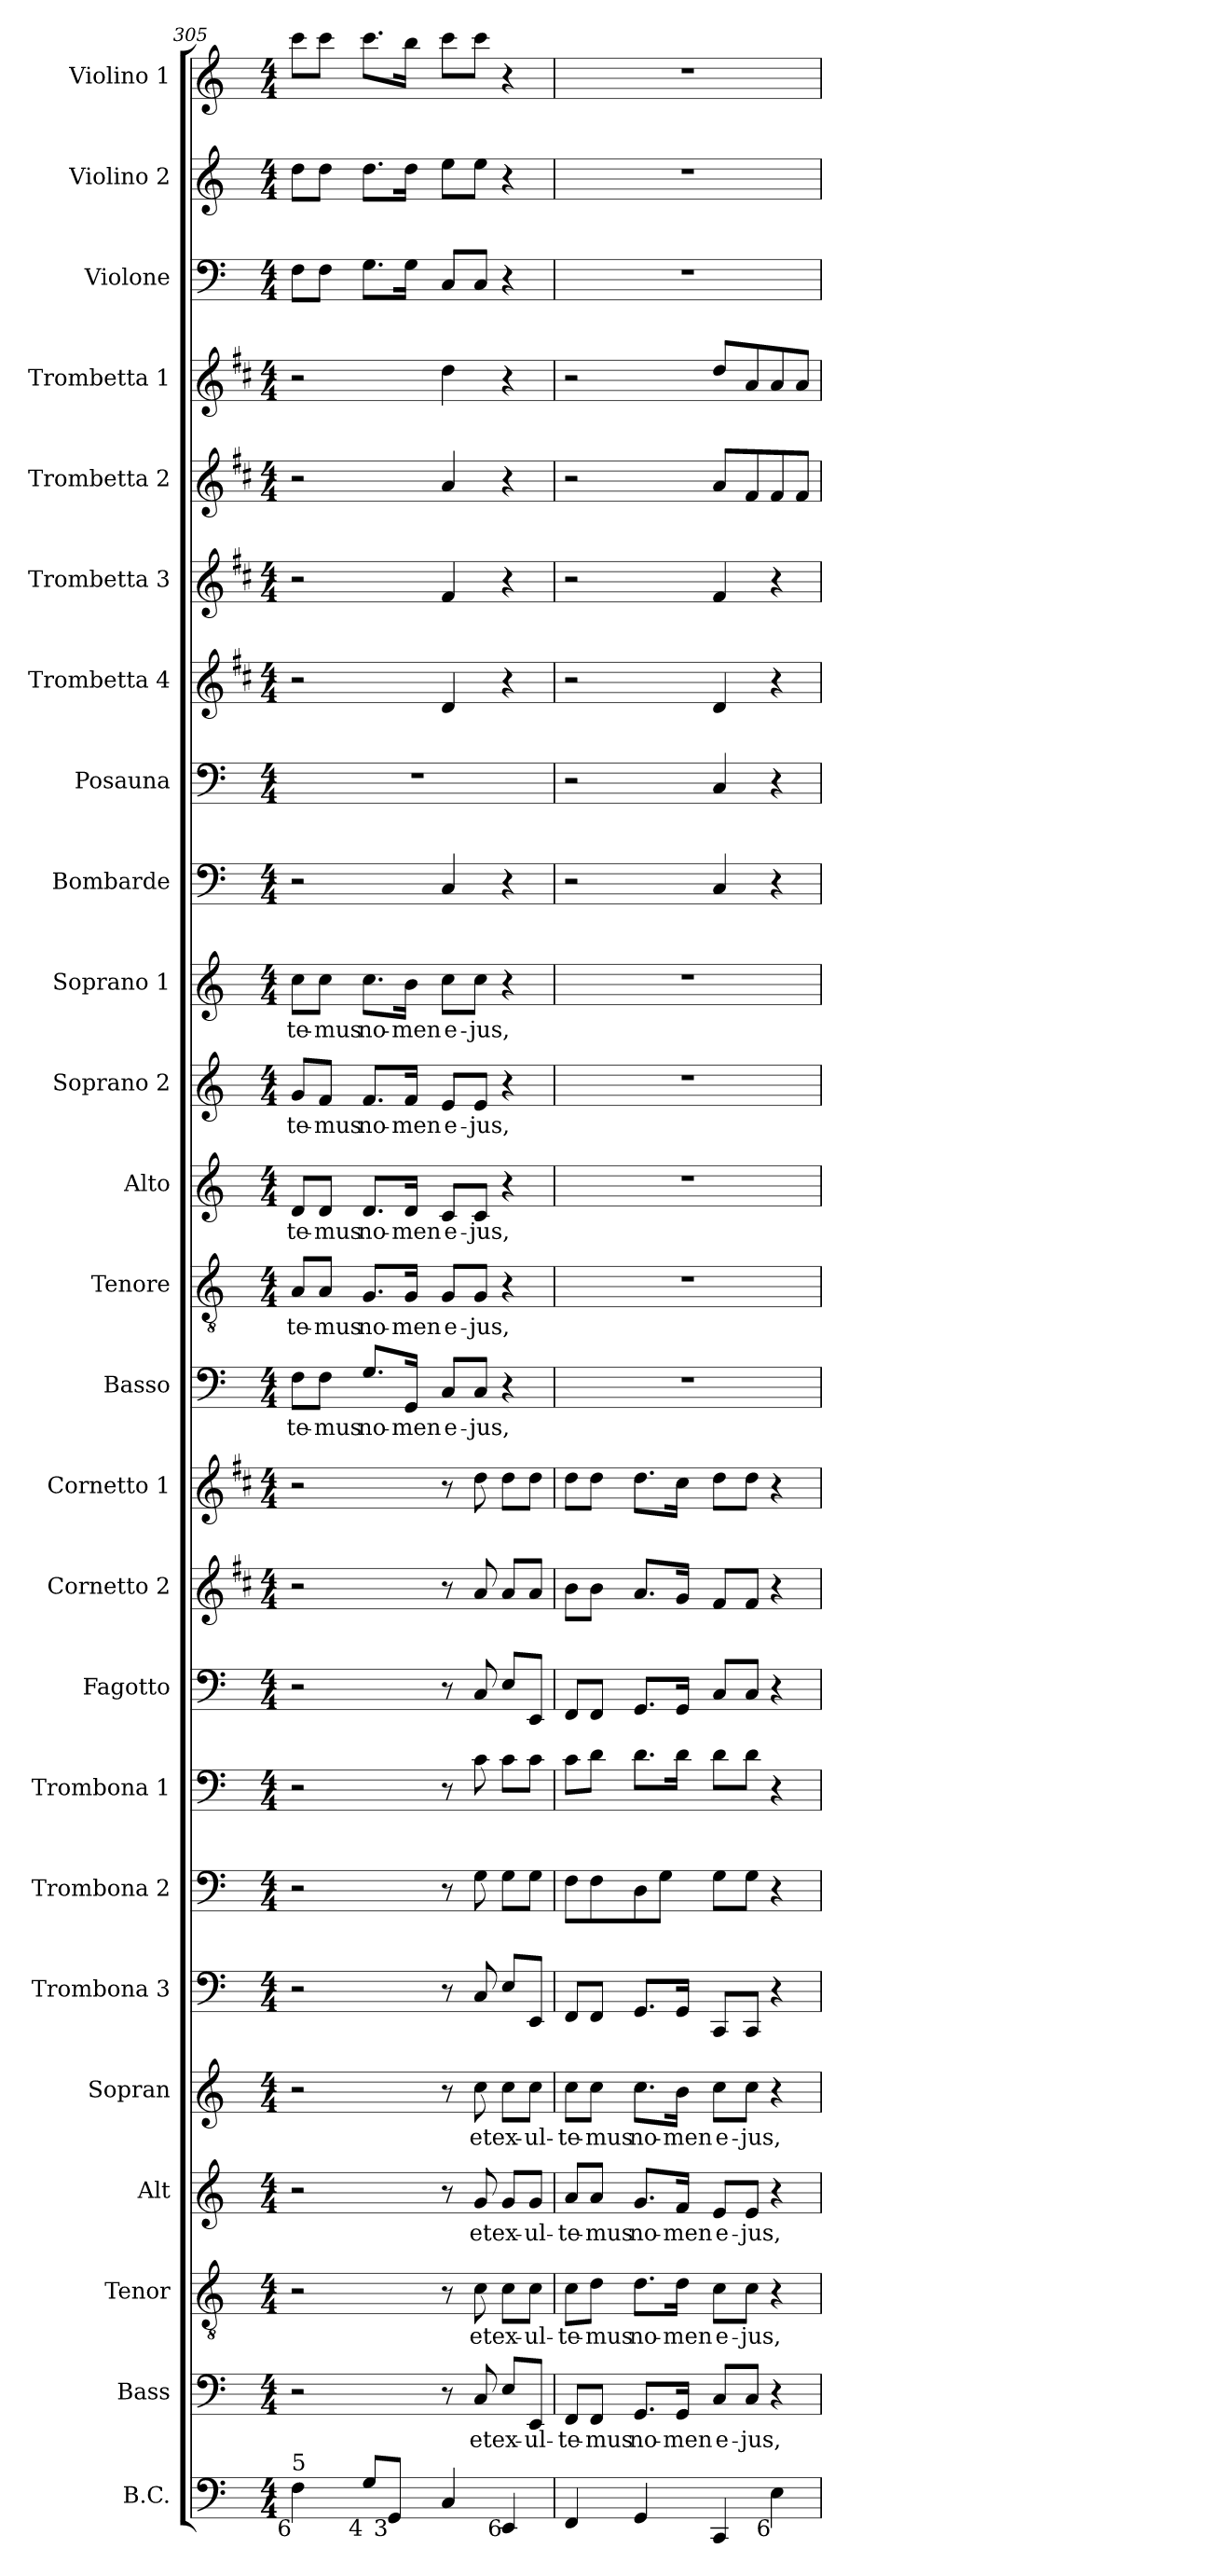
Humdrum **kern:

**kern	**kern	**text	**kern	**text	**kern	**text	**kern	**text	**kern	**kern	**kern	**kern	**kern	**kern	**kern	**text	**kern	**text	**kern	**text	**kern	**text	**kern	**text	**kern	**kern	**kern	**kern	**kern	**kern	**kern	**kern	**kern
*part25	*part24	*part24	*part23	*part23	*part22	*part22	*part21	*part21	*part20	*part19	*part18	*part17	*part16	*part15	*part14	*part14	*part13	*part13	*part12	*part12	*part11	*part11	*part10	*part10	*part9	*part8	*part7	*part6	*part5	*part4	*part3	*part2	*part1
*staff25	*staff24	*staff24	*staff23	*staff23	*staff22	*staff22	*staff21	*staff21	*staff20	*staff19	*staff18	*staff17	*staff16	*staff15	*staff14	*staff14	*staff13	*staff13	*staff12	*staff12	*staff11	*staff11	*staff10	*staff10	*staff9	*staff8	*staff7	*staff6	*staff5	*staff4	*staff3	*staff2	*staff1
*I"B.C.	*I"Bass	*	*I"Tenor	*	*I"Alt	*	*I"Sopran	*	*I"Trombona 3	*I"Trombona 2	*I"Trombona 1	*I"Fagotto	*I"Cornetto 2	*I"Cornetto 1	*I"Basso	*	*I"Tenore	*	*I"Alto	*	*I"Soprano 2	*	*I"Soprano 1	*	*I"Bombarde	*I"Posauna	*I"Trombetta 4	*I"Trombetta 3	*I"Trombetta 2	*I"Trombetta 1	*I"Violone	*I"Violino 2	*I"Violino 1
*I'B.C.	*I'B.	*	*I'T.	*	*I'A.	*	*I'S.	*	*I'Tbn. 2	*I'Tbn. 2	*I'Tbn. 1	*I'Fag.	*I'Cor. 2	*I'Cor. 1	*I'B.	*	*I'T.	*	*I'A.	*	*I'S.	*	*I'S.	*	*	*	*	*	*	*	*	*I'Vl. 2	*I'Vl. 1
*clefF4	*clefF4	*	*clefGv2	*	*clefG2	*	*clefG2	*	*clefF4	*clefF4	*clefF4	*clefF4	*clefG2	*clefG2	*clefF4	*	*clefGv2	*	*clefG2	*	*clefG2	*	*clefG2	*	*clefF4	*clefF4	*clefG2	*clefG2	*clefG2	*clefG2	*clefF4	*clefG2	*clefG2
*	*	*	*ITrd7c12	*	*	*	*	*	*	*	*	*	*ITrd1c2	*ITrd1c2	*	*	*ITrd7c12	*	*	*	*	*	*	*	*	*	*ITrd1c2	*ITrd1c2	*ITrd1c2	*ITrd1c2	*	*	*
*k[]	*k[]	*	*k[]	*	*k[]	*	*k[]	*	*k[]	*k[]	*k[]	*k[]	*k[]	*k[]	*k[]	*	*k[]	*	*k[]	*	*k[]	*	*k[]	*	*k[]	*k[]	*k[]	*k[]	*k[]	*k[]	*k[]	*k[]	*k[]
*C:	*C:	*	*C:	*	*C:	*	*C:	*	*C:	*C:	*C:	*C:	*C:	*C:	*C:	*	*C:	*	*C:	*	*C:	*	*C:	*	*C:	*C:	*C:	*C:	*C:	*C:	*C:	*C:	*C:
*M4/4	*M4/4	*	*M4/4	*	*M4/4	*	*M4/4	*	*M4/4	*M4/4	*M4/4	*M4/4	*M4/4	*M4/4	*M4/4	*	*M4/4	*	*M4/4	*	*M4/4	*	*M4/4	*	*M4/4	*M4/4	*M4/4	*M4/4	*M4/4	*M4/4	*M4/4	*M4/4	*M4/4
=305	=305	=305	=305	=305	=305	=305	=305	=305	=305	=305	=305	=305	=305	=305	=305	=305	=305	=305	=305	=305	=305	=305	=305	=305	=305	=305	=305	=305	=305	=305	=305	=305	=305
!	!	!	!	!	!	!	!	!	!	!	!	!	!	!	!	!LO:LY:b:color=#000000	!	!	!	!	!	!	!	!	!	!	!	!	!	!	!	!	!
!	!	!	!	!	!	!	!	!	!	!	!	!	!	!	!	!	!	!LO:LY:b:color=#000000	!	!	!	!	!	!	!	!	!	!	!	!	!	!	!
!	!	!	!	!	!	!	!	!	!	!	!	!	!	!	!	!	!	!	!	!LO:LY:b:color=#000000	!	!	!	!	!	!	!	!	!	!	!	!	!
!	!	!	!	!	!	!	!	!	!	!	!	!	!	!	!	!	!	!	!	!	!	!LO:LY:b:color=#000000	!	!	!	!	!	!	!	!	!	!	!
!LO:TX:b:rj:t=6	!	!	!	!	!	!	!	!	!	!	!	!	!	!	!	!	!	!	!	!	!	!	!	!	!	!	!	!	!	!	!	!	!
!LO:TX:t=5	!	!	!	!	!	!	!	!	!	!	!	!	!	!	!	!	!	!	!	!	!	!	!	!	!	!	!	!	!	!	!	!	!
!	!	!	!	!	!	!	!	!	!	!	!	!	!	!	!	!	!	!	!	!	!	!	!	!LO:LY:b:color=#000000	!	!	!	!	!	!	!	!	!
4Fi\	2r	.	2r	.	2r	.	2r	.	2r	2r	2r	2r	2r	2r	8Fi\L	-te-	8AAi/L	-te-	8di/L	-te-	8gi/L	-te-	8cci\L	-te-	2r	1r	2r	2r	2r	2r	8Fi\L	8ddi\L	8ccci\L
!	!	!	!	!	!	!	!	!	!	!	!	!	!	!	!	!LO:LY:b:color=#000000	!	!	!	!	!	!	!	!	!	!	!	!	!	!	!	!	!
!	!	!	!	!	!	!	!	!	!	!	!	!	!	!	!	!	!	!LO:LY:b:color=#000000	!	!	!	!	!	!	!	!	!	!	!	!	!	!	!
!	!	!	!	!	!	!	!	!	!	!	!	!	!	!	!	!	!	!	!	!LO:LY:b:color=#000000	!	!	!	!	!	!	!	!	!	!	!	!	!
!	!	!	!	!	!	!	!	!	!	!	!	!	!	!	!	!	!	!	!	!	!	!LO:LY:b:color=#000000	!	!	!	!	!	!	!	!	!	!	!
!	!	!	!	!	!	!	!	!	!	!	!	!	!	!	!	!	!	!	!	!	!	!	!	!LO:LY:b:color=#000000	!	!	!	!	!	!	!	!	!
.	.	.	.	.	.	.	.	.	.	.	.	.	.	.	8Fi\J	-mus	8AAi/J	-mus	8di/J	-mus	8fi/J	-mus	8cci\J	-mus	.	.	.	.	.	.	8Fi\J	8ddi\J	8ccci\J
!	!	!	!	!	!	!	!	!	!	!	!	!	!	!	!	!LO:LY:b:color=#000000	!	!	!	!	!	!	!	!	!	!	!	!	!	!	!	!	!
!	!	!	!	!	!	!	!	!	!	!	!	!	!	!	!	!	!	!LO:LY:b:color=#000000	!	!	!	!	!	!	!	!	!	!	!	!	!	!	!
!	!	!	!	!	!	!	!	!	!	!	!	!	!	!	!	!	!	!	!	!LO:LY:b:color=#000000	!	!	!	!	!	!	!	!	!	!	!	!	!
!	!	!	!	!	!	!	!	!	!	!	!	!	!	!	!	!	!	!	!	!	!	!LO:LY:b:color=#000000	!	!	!	!	!	!	!	!	!	!	!
!LO:TX:b:rj:t=4	!	!	!	!	!	!	!	!	!	!	!	!	!	!	!	!	!	!	!	!	!	!	!	!	!	!	!	!	!	!	!	!	!
!	!	!	!	!	!	!	!	!	!	!	!	!	!	!	!	!	!	!	!	!	!	!	!	!LO:LY:b:color=#000000	!	!	!	!	!	!	!	!	!
8Gi/L	.	.	.	.	.	.	.	.	.	.	.	.	.	.	8.Gi/L	no-	8.GGi/L	no-	8.di/L	no-	8.fi/L	no-	8.cci\L	no-	.	.	.	.	.	.	8.Gi\L	8.ddi\L	8.ccci\L
!LO:TX:b:rj:t=3	!	!	!	!	!	!	!	!	!	!	!	!	!	!	!	!	!	!	!	!	!	!	!	!	!	!	!	!	!	!	!	!	!
8GGi/J	.	.	.	.	.	.	.	.	.	.	.	.	.	.	.	.	.	.	.	.	.	.	.	.	.	.	.	.	.	.	.	.	.
!	!	!	!	!	!	!	!	!	!	!	!	!	!	!	!	!LO:LY:b:color=#000000	!	!	!	!	!	!	!	!	!	!	!	!	!	!	!	!	!
!	!	!	!	!	!	!	!	!	!	!	!	!	!	!	!	!	!	!LO:LY:b:color=#000000	!	!	!	!	!	!	!	!	!	!	!	!	!	!	!
!	!	!	!	!	!	!	!	!	!	!	!	!	!	!	!	!	!	!	!	!LO:LY:b:color=#000000	!	!	!	!	!	!	!	!	!	!	!	!	!
!	!	!	!	!	!	!	!	!	!	!	!	!	!	!	!	!	!	!	!	!	!	!LO:LY:b:color=#000000	!	!	!	!	!	!	!	!	!	!	!
!	!	!	!	!	!	!	!	!	!	!	!	!	!	!	!	!	!	!	!	!	!	!	!	!LO:LY:b:color=#000000	!	!	!	!	!	!	!	!	!
.	.	.	.	.	.	.	.	.	.	.	.	.	.	.	16GGi/Jk	-men	16GGi/Jk	-men	16di/Jk	-men	16fi/Jk	-men	16bi\Jk	-men	.	.	.	.	.	.	16Gi\Jk	16ddi\Jk	16bbi\Jk
!	!	!	!	!	!	!	!	!	!	!	!	!	!	!	!	!LO:LY:b:color=#000000	!	!	!	!	!	!	!	!	!	!	!	!	!	!	!	!	!
!	!	!	!	!	!	!	!	!	!	!	!	!	!	!	!	!	!	!LO:LY:b:color=#000000	!	!	!	!	!	!	!	!	!	!	!	!	!	!	!
!	!	!	!	!	!	!	!	!	!	!	!	!	!	!	!	!	!	!	!	!LO:LY:b:color=#000000	!	!	!	!	!	!	!	!	!	!	!	!	!
!	!	!	!	!	!	!	!	!	!	!	!	!	!	!	!	!	!	!	!	!	!	!LO:LY:b:color=#000000	!	!	!	!	!	!	!	!	!	!	!
!	!	!	!	!	!	!	!	!	!	!	!	!	!	!	!	!	!	!	!	!	!	!	!	!LO:LY:b:color=#000000	!	!	!	!	!	!	!	!	!
4Ci/	8r	.	8r	.	8r	.	8r	.	8r	8r	8r	8r	8r	8r	8Ci/L	e-	8GGi/L	e-	8ci/L	e-	8ei/L	e-	8cci\L	e-	4Ci/	.	4ci/	4ei/	4gi/	4cci\	8Ci/L	8eei\L	8ccci\L
!	!	!LO:LY:b:color=#000000	!	!	!	!	!	!	!	!	!	!	!	!	!	!	!	!	!	!	!	!	!	!	!	!	!	!	!	!	!	!	!
!	!	!	!	!LO:LY:b:color=#000000	!	!	!	!	!	!	!	!	!	!	!	!	!	!	!	!	!	!	!	!	!	!	!	!	!	!	!	!	!
!	!	!	!	!	!	!LO:LY:b:color=#000000	!	!	!	!	!	!	!	!	!	!	!	!	!	!	!	!	!	!	!	!	!	!	!	!	!	!	!
!	!	!	!	!	!	!	!	!LO:LY:b:color=#000000	!	!	!	!	!	!	!	!	!	!	!	!	!	!	!	!	!	!	!	!	!	!	!	!	!
!	!	!	!	!	!	!	!	!	!	!	!	!	!	!	!	!LO:LY:b:color=#000000	!	!	!	!	!	!	!	!	!	!	!	!	!	!	!	!	!
!	!	!	!	!	!	!	!	!	!	!	!	!	!	!	!	!	!	!LO:LY:b:color=#000000	!	!	!	!	!	!	!	!	!	!	!	!	!	!	!
!	!	!	!	!	!	!	!	!	!	!	!	!	!	!	!	!	!	!	!	!LO:LY:b:color=#000000	!	!	!	!	!	!	!	!	!	!	!	!	!
!	!	!	!	!	!	!	!	!	!	!	!	!	!	!	!	!	!	!	!	!	!	!LO:LY:b:color=#000000	!	!	!	!	!	!	!	!	!	!	!
!	!	!	!	!	!	!	!	!	!	!	!	!	!	!	!	!	!	!	!	!	!	!	!	!LO:LY:b:color=#000000	!	!	!	!	!	!	!	!	!
.	8Ci/	et	8Ci\	et	8gi/	et	8cci\	et	8Ci/	8Gi\	8ci\	8Ci/	8gi/	8cci\	8Ci/J	-jus,	8GGi/J	-jus,	8ci/J	-jus,	8ei/J	-jus,	8cci\J	-jus,	.	.	.	.	.	.	8Ci/J	8eei\J	8ccci\J
!	!	!LO:LY:b:color=#000000	!	!	!	!	!	!	!	!	!	!	!	!	!	!	!	!	!	!	!	!	!	!	!	!	!	!	!	!	!	!	!
!	!	!	!	!LO:LY:b:color=#000000	!	!	!	!	!	!	!	!	!	!	!	!	!	!	!	!	!	!	!	!	!	!	!	!	!	!	!	!	!
!	!	!	!	!	!	!LO:LY:b:color=#000000	!	!	!	!	!	!	!	!	!	!	!	!	!	!	!	!	!	!	!	!	!	!	!	!	!	!	!
!LO:TX:b:rj:t=6	!	!	!	!	!	!	!	!	!	!	!	!	!	!	!	!	!	!	!	!	!	!	!	!	!	!	!	!	!	!	!	!	!
!	!	!	!	!	!	!	!	!LO:LY:b:color=#000000	!	!	!	!	!	!	!	!	!	!	!	!	!	!	!	!	!	!	!	!	!	!	!	!	!
4EEi/	8Ei/L	ex-	8Ci\L	ex-	8gi/L	ex-	8cci\L	ex-	8Ei/L	8Gi\L	8ci\L	8Ei/L	8gi/L	8cci\L	4r	.	4r	.	4r	.	4r	.	4r	.	4r	.	4r	4r	4r	4r	4r	4r	4r
!	!	!LO:LY:b:color=#000000	!	!	!	!	!	!	!	!	!	!	!	!	!	!	!	!	!	!	!	!	!	!	!	!	!	!	!	!	!	!	!
!	!	!	!	!LO:LY:b:color=#000000	!	!	!	!	!	!	!	!	!	!	!	!	!	!	!	!	!	!	!	!	!	!	!	!	!	!	!	!	!
!	!	!	!	!	!	!LO:LY:b:color=#000000	!	!	!	!	!	!	!	!	!	!	!	!	!	!	!	!	!	!	!	!	!	!	!	!	!	!	!
!	!	!	!	!	!	!	!	!LO:LY:b:color=#000000	!	!	!	!	!	!	!	!	!	!	!	!	!	!	!	!	!	!	!	!	!	!	!	!	!
.	8EEi/J	-ul-	8Ci\J	-ul-	8gi/J	-ul-	8cci\J	-ul-	8EEi/J	8Gi\J	8ci\J	8EEi/J	8gi/J	8cci\J	.	.	.	.	.	.	.	.	.	.	.	.	.	.	.	.	.	.	.
=306	=306	=306	=306	=306	=306	=306	=306	=306	=306	=306	=306	=306	=306	=306	=306	=306	=306	=306	=306	=306	=306	=306	=306	=306	=306	=306	=306	=306	=306	=306	=306	=306	=306
!	!	!LO:LY:b:color=#000000	!	!	!	!	!	!	!	!	!	!	!	!	!	!	!	!	!	!	!	!	!	!	!	!	!	!	!	!	!	!	!
!	!	!	!	!LO:LY:b:color=#000000	!	!	!	!	!	!	!	!	!	!	!	!	!	!	!	!	!	!	!	!	!	!	!	!	!	!	!	!	!
!	!	!	!	!	!	!LO:LY:b:color=#000000	!	!	!	!	!	!	!	!	!	!	!	!	!	!	!	!	!	!	!	!	!	!	!	!	!	!	!
!	!	!	!	!	!	!	!	!LO:LY:b:color=#000000	!	!	!	!	!	!	!	!	!	!	!	!	!	!	!	!	!	!	!	!	!	!	!	!	!
4FFi/	8FFi/L	-te-	8Ci\L	-te-	8ai/L	-te-	8cci\L	-te-	8FFi/L	8Fi\L	8ci\L	8FFi/L	8ai\L	8cci\L	1r	.	1r	.	1r	.	1r	.	1r	.	2r	2r	2r	2r	2r	2r	1r	1r	1r
!	!	!LO:LY:b:color=#000000	!	!	!	!	!	!	!	!	!	!	!	!	!	!	!	!	!	!	!	!	!	!	!	!	!	!	!	!	!	!	!
!	!	!	!	!LO:LY:b:color=#000000	!	!	!	!	!	!	!	!	!	!	!	!	!	!	!	!	!	!	!	!	!	!	!	!	!	!	!	!	!
!	!	!	!	!	!	!LO:LY:b:color=#000000	!	!	!	!	!	!	!	!	!	!	!	!	!	!	!	!	!	!	!	!	!	!	!	!	!	!	!
!	!	!	!	!	!	!	!	!LO:LY:b:color=#000000	!	!	!	!	!	!	!	!	!	!	!	!	!	!	!	!	!	!	!	!	!	!	!	!	!
.	8FFi/J	-mus	8Di\J	-mus	8ai/J	-mus	8cci\J	-mus	8FFi/J	8Fi\	8di\J	8FFi/J	8ai\J	8cci\J	.	.	.	.	.	.	.	.	.	.	.	.	.	.	.	.	.	.	.
!	!	!LO:LY:b:color=#000000	!	!	!	!	!	!	!	!	!	!	!	!	!	!	!	!	!	!	!	!	!	!	!	!	!	!	!	!	!	!	!
!	!	!	!	!LO:LY:b:color=#000000	!	!	!	!	!	!	!	!	!	!	!	!	!	!	!	!	!	!	!	!	!	!	!	!	!	!	!	!	!
!	!	!	!	!	!	!LO:LY:b:color=#000000	!	!	!	!	!	!	!	!	!	!	!	!	!	!	!	!	!	!	!	!	!	!	!	!	!	!	!
!	!	!	!	!	!	!	!	!LO:LY:b:color=#000000	!	!	!	!	!	!	!	!	!	!	!	!	!	!	!	!	!	!	!	!	!	!	!	!	!
4GGi/	8.GGi/L	no-	8.Di\L	no-	8.gi/L	no-	8.cci\L	no-	8.GGi/L	8Di\	8.di\L	8.GGi/L	8.gi/L	8.cci\L	.	.	.	.	.	.	.	.	.	.	.	.	.	.	.	.	.	.	.
.	.	.	.	.	.	.	.	.	.	8Gi\J	.	.	.	.	.	.	.	.	.	.	.	.	.	.	.	.	.	.	.	.	.	.	.
!	!	!LO:LY:b:color=#000000	!	!	!	!	!	!	!	!	!	!	!	!	!	!	!	!	!	!	!	!	!	!	!	!	!	!	!	!	!	!	!
!	!	!	!	!LO:LY:b:color=#000000	!	!	!	!	!	!	!	!	!	!	!	!	!	!	!	!	!	!	!	!	!	!	!	!	!	!	!	!	!
!	!	!	!	!	!	!LO:LY:b:color=#000000	!	!	!	!	!	!	!	!	!	!	!	!	!	!	!	!	!	!	!	!	!	!	!	!	!	!	!
!	!	!	!	!	!	!	!	!LO:LY:b:color=#000000	!	!	!	!	!	!	!	!	!	!	!	!	!	!	!	!	!	!	!	!	!	!	!	!	!
.	16GGi/Jk	-men	16Di\Jk	-men	16fi/Jk	-men	16bi\Jk	-men	16GGi/Jk	.	16di\Jk	16GGi/Jk	16fi/Jk	16bi\Jk	.	.	.	.	.	.	.	.	.	.	.	.	.	.	.	.	.	.	.
!	!	!LO:LY:b:color=#000000	!	!	!	!	!	!	!	!	!	!	!	!	!	!	!	!	!	!	!	!	!	!	!	!	!	!	!	!	!	!	!
!	!	!	!	!LO:LY:b:color=#000000	!	!	!	!	!	!	!	!	!	!	!	!	!	!	!	!	!	!	!	!	!	!	!	!	!	!	!	!	!
!	!	!	!	!	!	!LO:LY:b:color=#000000	!	!	!	!	!	!	!	!	!	!	!	!	!	!	!	!	!	!	!	!	!	!	!	!	!	!	!
!	!	!	!	!	!	!	!	!LO:LY:b:color=#000000	!	!	!	!	!	!	!	!	!	!	!	!	!	!	!	!	!	!	!	!	!	!	!	!	!
4CCi/	8Ci/L	e-	8Ci\L	e-	8ei/L	e-	8cci\L	e-	8CCi/L	8Gi\L	8di\L	8Ci/L	8ei/L	8cci\L	.	.	.	.	.	.	.	.	.	.	4Ci/	4Ci/	4ci/	4ei/	8gi/L	8cci/L	.	.	.
!	!	!LO:LY:b:color=#000000	!	!	!	!	!	!	!	!	!	!	!	!	!	!	!	!	!	!	!	!	!	!	!	!	!	!	!	!	!	!	!
!	!	!	!	!LO:LY:b:color=#000000	!	!	!	!	!	!	!	!	!	!	!	!	!	!	!	!	!	!	!	!	!	!	!	!	!	!	!	!	!
!	!	!	!	!	!	!LO:LY:b:color=#000000	!	!	!	!	!	!	!	!	!	!	!	!	!	!	!	!	!	!	!	!	!	!	!	!	!	!	!
!	!	!	!	!	!	!	!	!LO:LY:b:color=#000000	!	!	!	!	!	!	!	!	!	!	!	!	!	!	!	!	!	!	!	!	!	!	!	!	!
.	8Ci/J	-jus,	8Ci\J	-jus,	8ei/J	-jus,	8cci\J	-jus,	8CCi/J	8Gi\J	8di\J	8Ci/J	8ei/J	8cci\J	.	.	.	.	.	.	.	.	.	.	.	.	.	.	8ei/	8gi/	.	.	.
!LO:TX:b:rj:t=6	!	!	!	!	!	!	!	!	!	!	!	!	!	!	!	!	!	!	!	!	!	!	!	!	!	!	!	!	!	!	!	!	!
4Ei\	4r	.	4r	.	4r	.	4r	.	4r	4r	4r	4r	4r	4r	.	.	.	.	.	.	.	.	.	.	4r	4r	4r	4r	8ei/	8gi/	.	.	.
.	.	.	.	.	.	.	.	.	.	.	.	.	.	.	.	.	.	.	.	.	.	.	.	.	.	.	.	.	8ei/J	8gi/J	.	.	.
=	=	=	=	=	=	=	=	=	=	=	=	=	=	=	=	=	=	=	=	=	=	=	=	=	=	=	=	=	=	=	=	=	=
*-	*-	*-	*-	*-	*-	*-	*-	*-	*-	*-	*-	*-	*-	*-	*-	*-	*-	*-	*-	*-	*-	*-	*-	*-	*-	*-	*-	*-	*-	*-	*-	*-	*-
